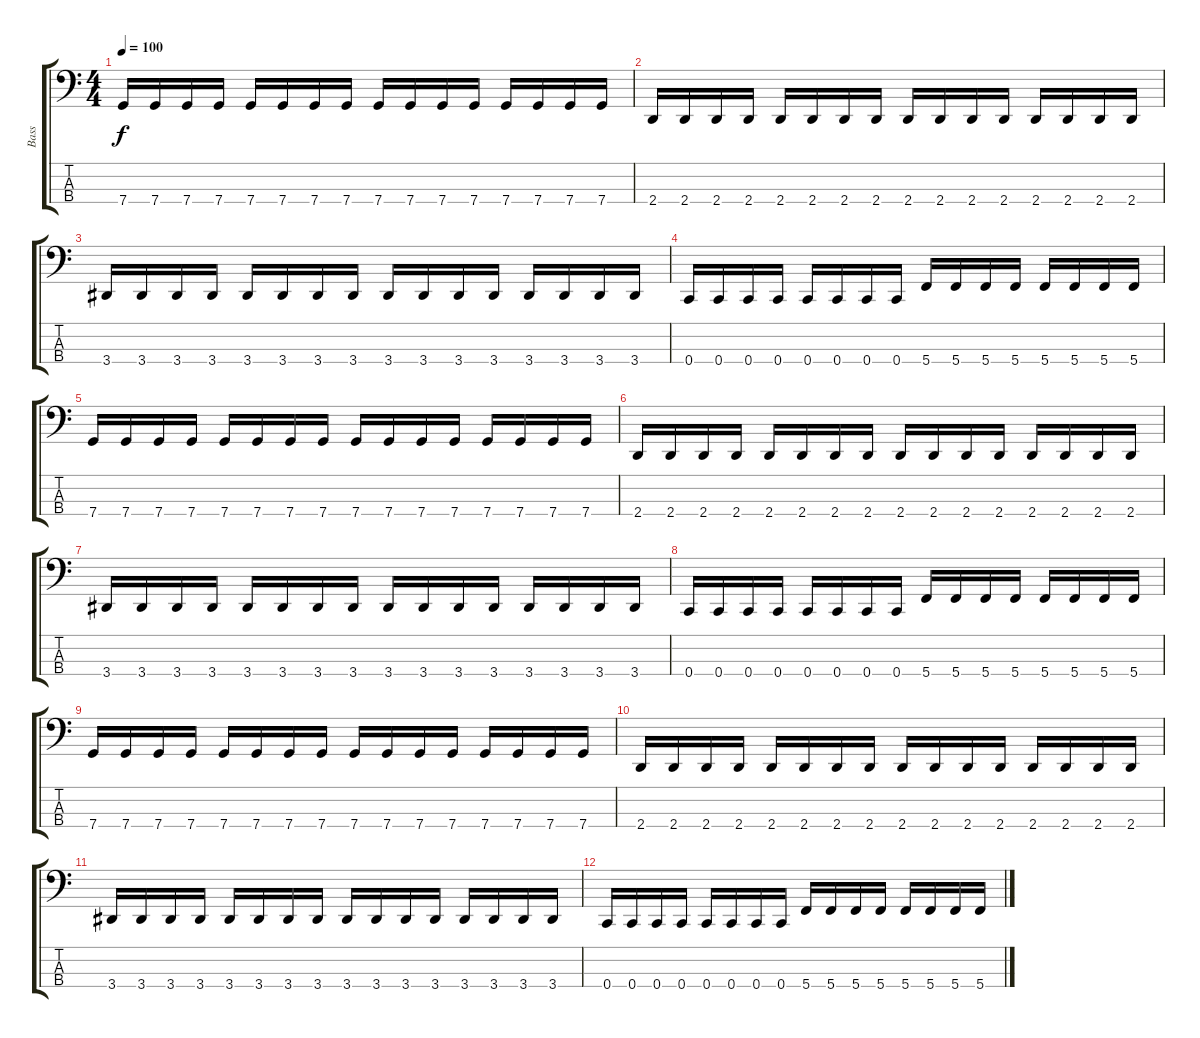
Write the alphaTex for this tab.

\track ("Bass" "Bass") {instrument electricbasspick}
\staff {score tabs}
\tuning (F2 C2 G1 C1) {hide}
\ts (4 4)
\tempo 100
\clef f4
\ks c
7.4.16{dy f} 7.4.16 7.4.16 7.4.16 7.4.16 7.4.16 7.4.16 7.4.16 7.4.16 7.4.16 7.4.16 7.4.16 7.4.16 7.4.16 7.4.16 7.4.16 |
2.4.16 2.4.16 2.4.16 2.4.16 2.4.16 2.4.16 2.4.16 2.4.16 2.4.16 2.4.16 2.4.16 2.4.16 2.4.16 2.4.16 2.4.16 2.4.16 |
3.4.16 3.4.16 3.4.16 3.4.16 3.4.16 3.4.16 3.4.16 3.4.16 3.4.16 3.4.16 3.4.16 3.4.16 3.4.16 3.4.16 3.4.16 3.4.16 |
0.4.16 0.4.16 0.4.16 0.4.16 0.4.16 0.4.16 0.4.16 0.4.16 5.4.16 5.4.16 5.4.16 5.4.16 5.4.16 5.4.16 5.4.16 5.4.16 |
7.4.16 7.4.16 7.4.16 7.4.16 7.4.16 7.4.16 7.4.16 7.4.16 7.4.16 7.4.16 7.4.16 7.4.16 7.4.16 7.4.16 7.4.16 7.4.16 |
2.4.16 2.4.16 2.4.16 2.4.16 2.4.16 2.4.16 2.4.16 2.4.16 2.4.16 2.4.16 2.4.16 2.4.16 2.4.16 2.4.16 2.4.16 2.4.16 |
3.4.16 3.4.16 3.4.16 3.4.16 3.4.16 3.4.16 3.4.16 3.4.16 3.4.16 3.4.16 3.4.16 3.4.16 3.4.16 3.4.16 3.4.16 3.4.16 |
0.4.16 0.4.16 0.4.16 0.4.16 0.4.16 0.4.16 0.4.16 0.4.16 5.4.16 5.4.16 5.4.16 5.4.16 5.4.16 5.4.16 5.4.16 5.4.16 |
7.4.16 7.4.16 7.4.16 7.4.16 7.4.16 7.4.16 7.4.16 7.4.16 7.4.16 7.4.16 7.4.16 7.4.16 7.4.16 7.4.16 7.4.16 7.4.16 |
2.4.16 2.4.16 2.4.16 2.4.16 2.4.16 2.4.16 2.4.16 2.4.16 2.4.16 2.4.16 2.4.16 2.4.16 2.4.16 2.4.16 2.4.16 2.4.16 |
3.4.16 3.4.16 3.4.16 3.4.16 3.4.16 3.4.16 3.4.16 3.4.16 3.4.16 3.4.16 3.4.16 3.4.16 3.4.16 3.4.16 3.4.16 3.4.16 |
0.4.16 0.4.16 0.4.16 0.4.16 0.4.16 0.4.16 0.4.16 0.4.16 5.4.16 5.4.16 5.4.16 5.4.16 5.4.16 5.4.16 5.4.16 5.4.16
